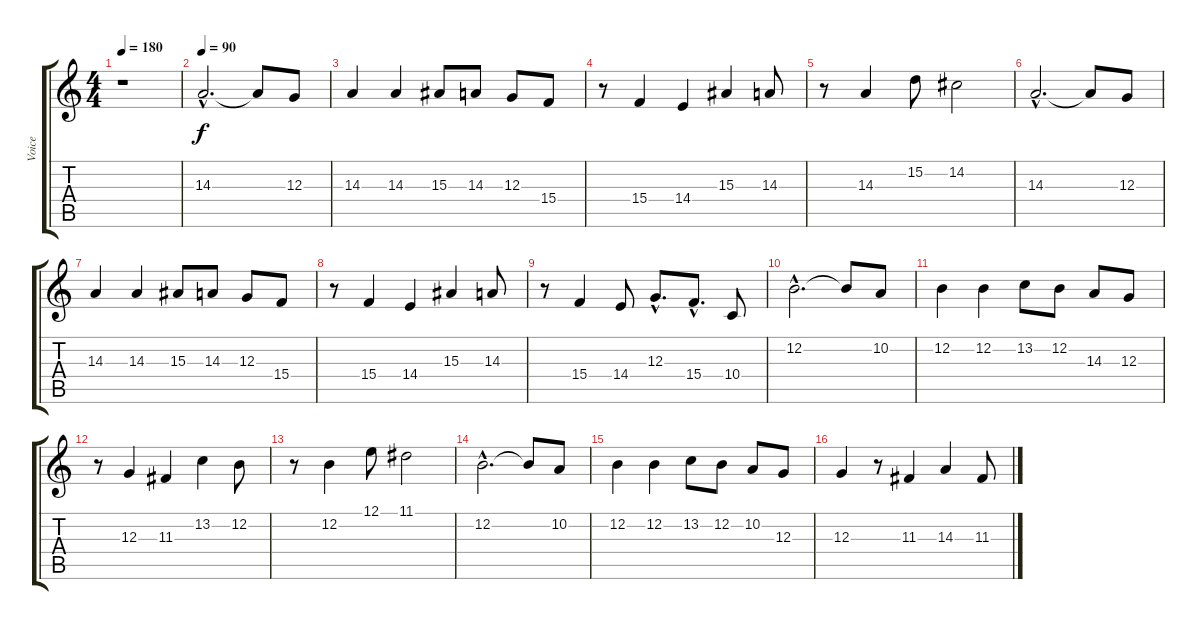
\track ("Voice" "Voice") {instrument choiraahs}
\staff {score tabs}
\tuning (E4 B3 G3 D3 A2 E2) {hide}
\ts (4 4)
\tempo 180
\clef g2
\ks c
r.1{dy f} |
\tempo 90
14.3{hac}.2{d volume 10} 14.3{t}.8 12.3.8 |
14.3.4 14.3.4 15.3.8 14.3.8 12.3.8 15.4.8 |
r.8 15.4.4 14.4.4 15.3.4 14.3.8 |
r.8 14.3.4 15.2.8 14.2.2 |
14.3{hac}.2{d volume 10} 14.3{t}.8 12.3.8 |
14.3.4 14.3.4 15.3.8 14.3.8 12.3.8 15.4.8 |
r.8 15.4.4 14.4.4 15.3.4 14.3.8 |
r.8 15.4.4 14.4.8 12.3{hac}.8{d} 15.4{hac}.8{d} 10.4.8 |
12.2{hac}.2{d volume 10} 12.2{t}.8 10.2.8 |
12.2.4 12.2.4 13.2.8 12.2.8 14.3.8 12.3.8 |
r.8 12.3.4 11.3.4 13.2.4 12.2.8 |
r.8 12.2.4 12.1.8 11.1.2 |
12.2{hac}.2{d volume 10} 12.2{t}.8 10.2.8 |
12.2.4 12.2.4 13.2.8 12.2.8 10.2.8 12.3.8 |
12.3.4 r.8 11.3.4 14.3.4 11.3.8
